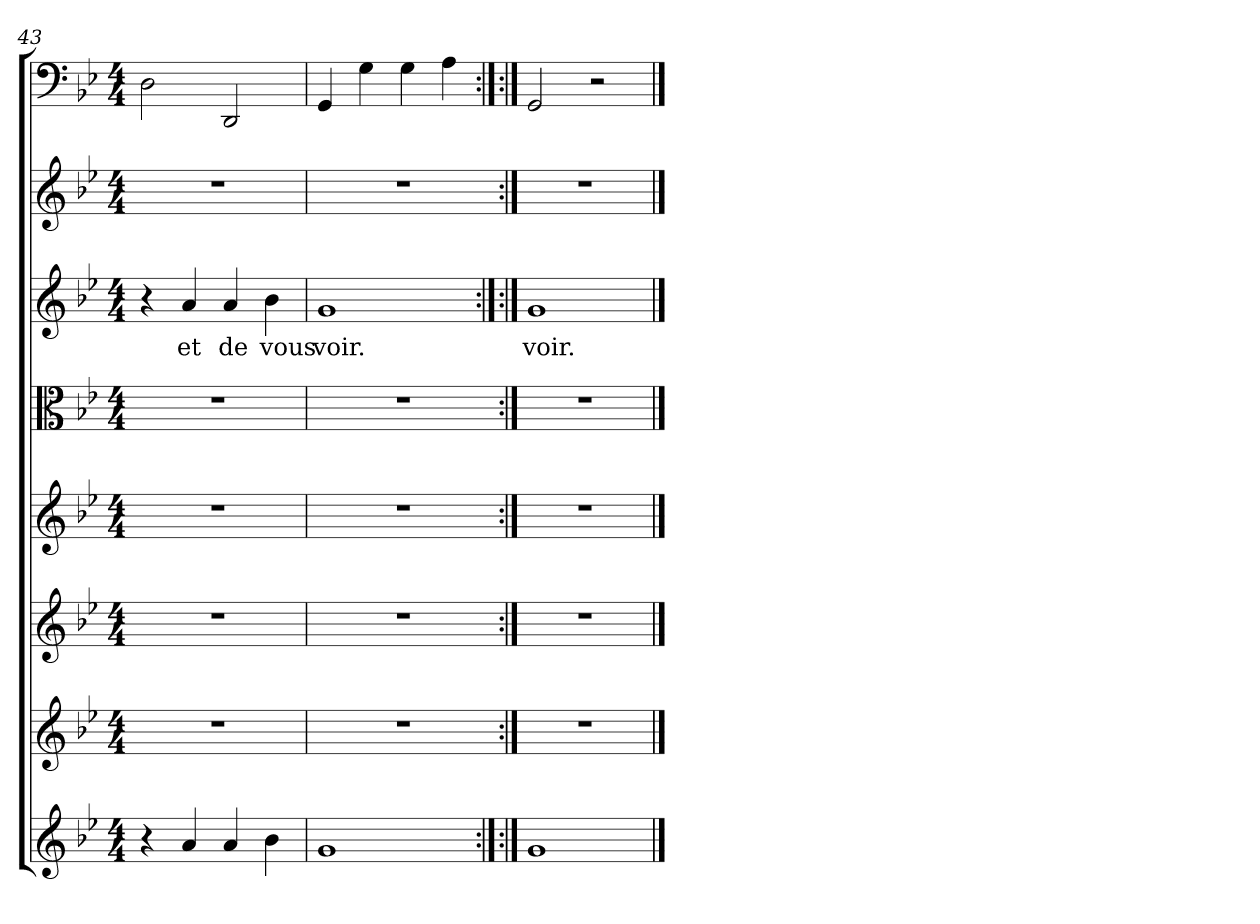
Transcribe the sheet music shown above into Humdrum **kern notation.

**kern	**kern	**kern	**kern	**kern	**kern	**text	**kern	**kern
*part8	*part7	*part6	*part5	*part4	*part3	*part3	*part2	*part1
*staff8	*staff7	*staff6	*staff5	*staff4	*staff3	*staff3	*staff2	*staff1
*clefG2	*clefG2	*clefG2	*clefG2	*clefC3	*clefG2	*	*clefG2	*clefF4
*k[b-e-]	*k[b-e-]	*k[b-e-]	*k[b-e-]	*k[b-e-]	*k[b-e-]	*	*k[b-e-]	*k[b-e-]
*g:	*g:	*g:	*	*g:	*g:	*	*g:	*g:
*M4/4	*M4/4	*M4/4	*M4/4	*M4/4	*M4/4	*	*M4/4	*M4/4
=43	=43	=43	=43	=43	=43	=43	=43	=43
4r	1r	1r	1r	1r	4r	.	1r	2D\
4a/	.	.	.	.	4a/	et	.	.
4a/	.	.	.	.	4a/	de	.	2DD/
4b-\	.	.	.	.	4b-\	vous	.	.
=44	=44	=44	=44	=44	=44	=44	=44	=44
1g/	1r	1r	1r	1r	1g/	voir.	1r	4GG/
.	.	.	.	.	.	.	.	4G\
.	.	.	.	.	.	.	.	4G\
.	.	.	.	.	.	.	.	4A\
=45:|!	=45:|!	=45:|!	==45	=45:|!	=45:|!	=45:|!	=45:|!	=45:|!
1g/	1r	1r	1r	1r	1g/	voir.	1r	2GG/
.	.	.	.	.	.	.	.	2r
==	==	==	==	==	==	==	==	==
*-	*-	*-	*-	*-	*-	*-	*-	*-
